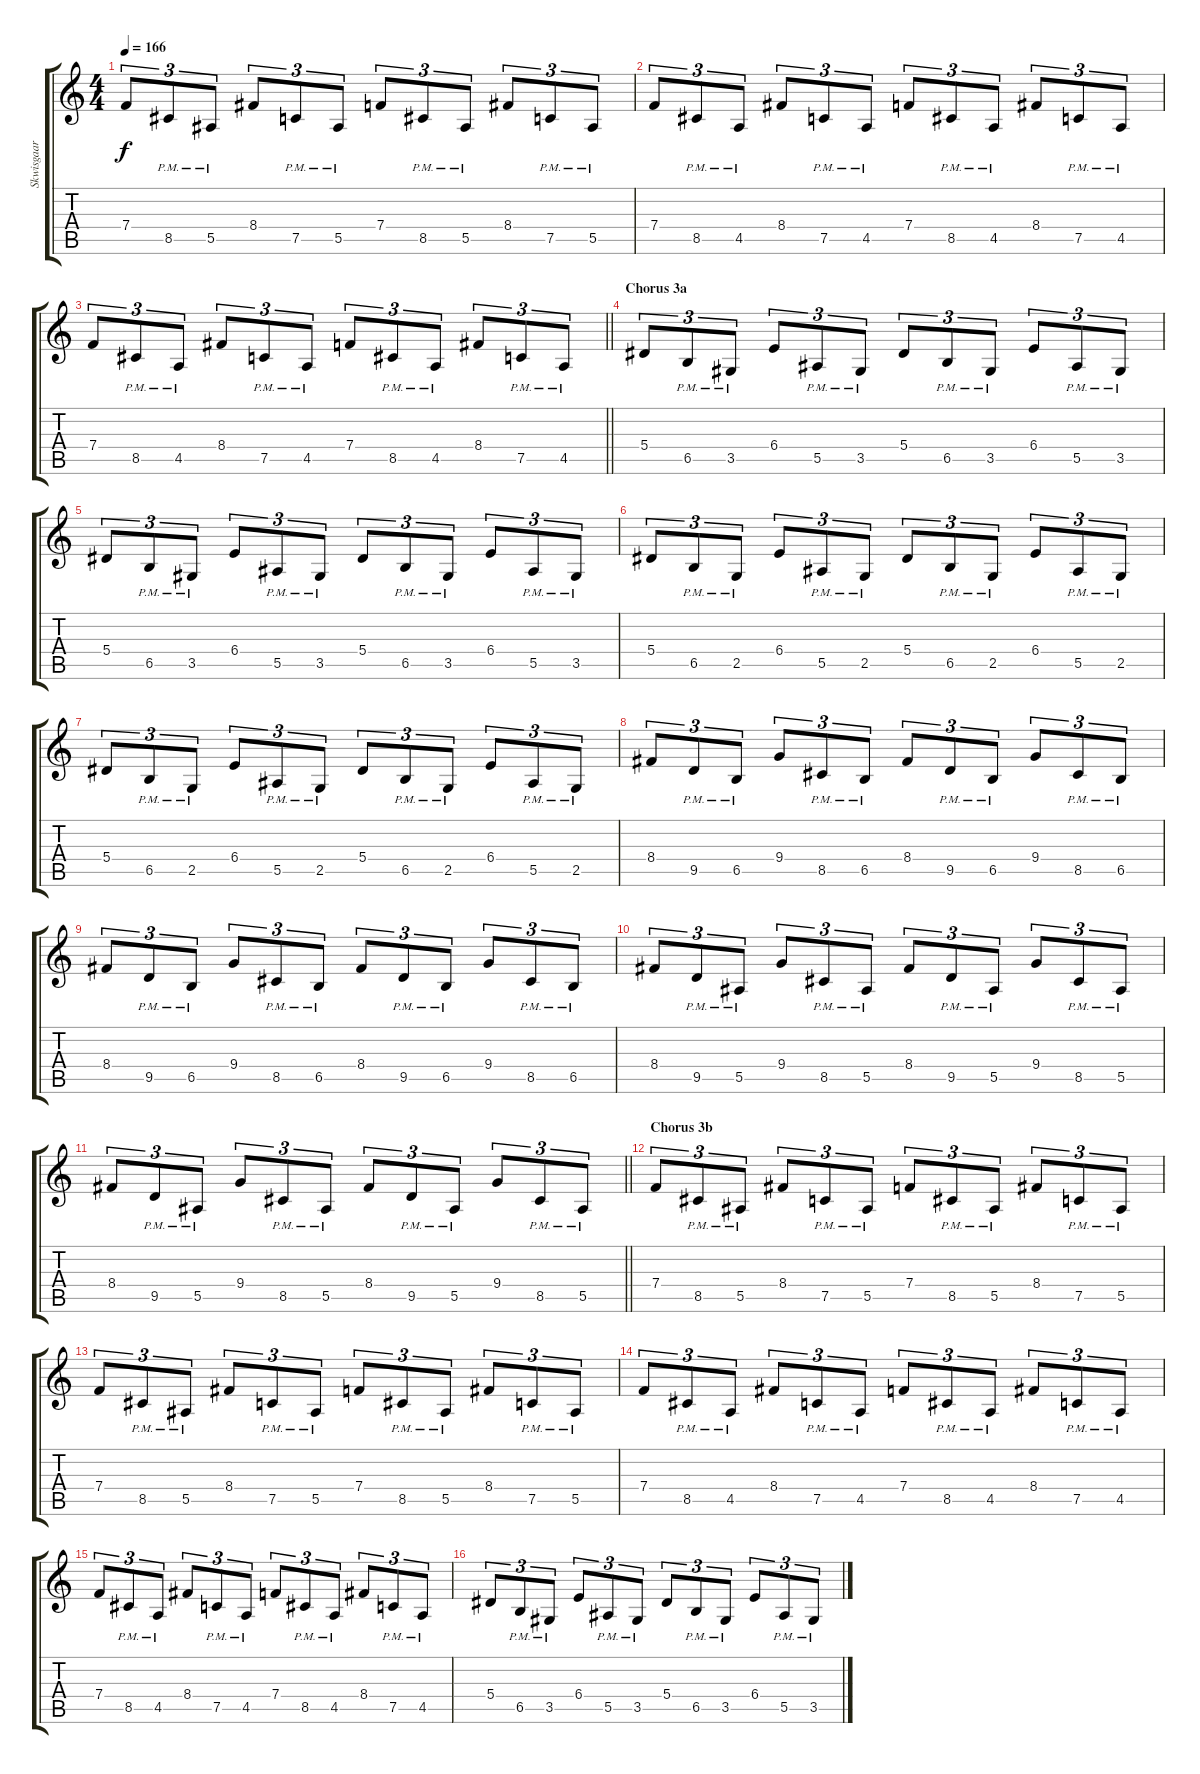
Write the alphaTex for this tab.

\track ("Skwisgaar Skwigelf" "Skwisgaar ") {instrument distortionguitar}
\staff {score tabs}
\tuning (C4 G3 Eb3 Bb2 F2 C2) {hide}
\ts (4 4)
\tempo 166
\clef g2
\ks c
7.4.8{tu (3 2) dy f} 8.5{pm}.8{tu (3 2)} 5.5{pm}.8{tu (3 2)} 8.4.8{tu (3 2)} 7.5{pm}.8{tu (3 2)} 5.5{pm}.8{tu (3 2)} 7.4.8{tu (3 2)} 8.5{pm}.8{tu (3 2)} 5.5{pm}.8{tu (3 2)} 8.4.8{tu (3 2)} 7.5{pm}.8{tu (3 2)} 5.5{pm}.8{tu (3 2)} |
7.4.8{tu (3 2)} 8.5{pm}.8{tu (3 2)} 4.5{pm}.8{tu (3 2)} 8.4.8{tu (3 2)} 7.5{pm}.8{tu (3 2)} 4.5{pm}.8{tu (3 2)} 7.4.8{tu (3 2)} 8.5{pm}.8{tu (3 2)} 4.5{pm}.8{tu (3 2)} 8.4.8{tu (3 2)} 7.5{pm}.8{tu (3 2)} 4.5{pm}.8{tu (3 2)} |
\barLineRight lightlight
7.4.8{tu (3 2)} 8.5{pm}.8{tu (3 2)} 4.5{pm}.8{tu (3 2)} 8.4.8{tu (3 2)} 7.5{pm}.8{tu (3 2)} 4.5{pm}.8{tu (3 2)} 7.4.8{tu (3 2)} 8.5{pm}.8{tu (3 2)} 4.5{pm}.8{tu (3 2)} 8.4.8{tu (3 2)} 7.5{pm}.8{tu (3 2)} 4.5{pm}.8{tu (3 2)} |
\section ("" "Chorus 3a")
5.4.8{tu (3 2)} 6.5{pm}.8{tu (3 2)} 3.5{pm}.8{tu (3 2)} 6.4.8{tu (3 2)} 5.5{pm}.8{tu (3 2)} 3.5{pm}.8{tu (3 2)} 5.4.8{tu (3 2)} 6.5{pm}.8{tu (3 2)} 3.5{pm}.8{tu (3 2)} 6.4.8{tu (3 2)} 5.5{pm}.8{tu (3 2)} 3.5{pm}.8{tu (3 2)} |
5.4.8{tu (3 2)} 6.5{pm}.8{tu (3 2)} 3.5{pm}.8{tu (3 2)} 6.4.8{tu (3 2)} 5.5{pm}.8{tu (3 2)} 3.5{pm}.8{tu (3 2)} 5.4.8{tu (3 2)} 6.5{pm}.8{tu (3 2)} 3.5{pm}.8{tu (3 2)} 6.4.8{tu (3 2)} 5.5{pm}.8{tu (3 2)} 3.5{pm}.8{tu (3 2)} |
5.4.8{tu (3 2)} 6.5{pm}.8{tu (3 2)} 2.5{pm}.8{tu (3 2)} 6.4.8{tu (3 2)} 5.5{pm}.8{tu (3 2)} 2.5{pm}.8{tu (3 2)} 5.4.8{tu (3 2)} 6.5{pm}.8{tu (3 2)} 2.5{pm}.8{tu (3 2)} 6.4.8{tu (3 2)} 5.5{pm}.8{tu (3 2)} 2.5{pm}.8{tu (3 2)} |
5.4.8{tu (3 2)} 6.5{pm}.8{tu (3 2)} 2.5{pm}.8{tu (3 2)} 6.4.8{tu (3 2)} 5.5{pm}.8{tu (3 2)} 2.5{pm}.8{tu (3 2)} 5.4.8{tu (3 2)} 6.5{pm}.8{tu (3 2)} 2.5{pm}.8{tu (3 2)} 6.4.8{tu (3 2)} 5.5{pm}.8{tu (3 2)} 2.5{pm}.8{tu (3 2)} |
8.4.8{tu (3 2)} 9.5{pm}.8{tu (3 2)} 6.5{pm}.8{tu (3 2)} 9.4.8{tu (3 2)} 8.5{pm}.8{tu (3 2)} 6.5{pm}.8{tu (3 2)} 8.4.8{tu (3 2)} 9.5{pm}.8{tu (3 2)} 6.5{pm}.8{tu (3 2)} 9.4.8{tu (3 2)} 8.5{pm}.8{tu (3 2)} 6.5{pm}.8{tu (3 2)} |
8.4.8{tu (3 2)} 9.5{pm}.8{tu (3 2)} 6.5{pm}.8{tu (3 2)} 9.4.8{tu (3 2)} 8.5{pm}.8{tu (3 2)} 6.5{pm}.8{tu (3 2)} 8.4.8{tu (3 2)} 9.5{pm}.8{tu (3 2)} 6.5{pm}.8{tu (3 2)} 9.4.8{tu (3 2)} 8.5{pm}.8{tu (3 2)} 6.5{pm}.8{tu (3 2)} |
8.4.8{tu (3 2)} 9.5{pm}.8{tu (3 2)} 5.5{pm}.8{tu (3 2)} 9.4.8{tu (3 2)} 8.5{pm}.8{tu (3 2)} 5.5{pm}.8{tu (3 2)} 8.4.8{tu (3 2)} 9.5{pm}.8{tu (3 2)} 5.5{pm}.8{tu (3 2)} 9.4.8{tu (3 2)} 8.5{pm}.8{tu (3 2)} 5.5{pm}.8{tu (3 2)} |
\barLineRight lightlight
8.4.8{tu (3 2)} 9.5{pm}.8{tu (3 2)} 5.5{pm}.8{tu (3 2)} 9.4.8{tu (3 2)} 8.5{pm}.8{tu (3 2)} 5.5{pm}.8{tu (3 2)} 8.4.8{tu (3 2)} 9.5{pm}.8{tu (3 2)} 5.5{pm}.8{tu (3 2)} 9.4.8{tu (3 2)} 8.5{pm}.8{tu (3 2)} 5.5{pm}.8{tu (3 2)} |
\section ("" "Chorus 3b")
7.4.8{tu (3 2)} 8.5{pm}.8{tu (3 2)} 5.5{pm}.8{tu (3 2)} 8.4.8{tu (3 2)} 7.5{pm}.8{tu (3 2)} 5.5{pm}.8{tu (3 2)} 7.4.8{tu (3 2)} 8.5{pm}.8{tu (3 2)} 5.5{pm}.8{tu (3 2)} 8.4.8{tu (3 2)} 7.5{pm}.8{tu (3 2)} 5.5{pm}.8{tu (3 2)} |
7.4.8{tu (3 2)} 8.5{pm}.8{tu (3 2)} 5.5{pm}.8{tu (3 2)} 8.4.8{tu (3 2)} 7.5{pm}.8{tu (3 2)} 5.5{pm}.8{tu (3 2)} 7.4.8{tu (3 2)} 8.5{pm}.8{tu (3 2)} 5.5{pm}.8{tu (3 2)} 8.4.8{tu (3 2)} 7.5{pm}.8{tu (3 2)} 5.5{pm}.8{tu (3 2)} |
7.4.8{tu (3 2)} 8.5{pm}.8{tu (3 2)} 4.5{pm}.8{tu (3 2)} 8.4.8{tu (3 2)} 7.5{pm}.8{tu (3 2)} 4.5{pm}.8{tu (3 2)} 7.4.8{tu (3 2)} 8.5{pm}.8{tu (3 2)} 4.5{pm}.8{tu (3 2)} 8.4.8{tu (3 2)} 7.5{pm}.8{tu (3 2)} 4.5{pm}.8{tu (3 2)} |
7.4.8{tu (3 2)} 8.5{pm}.8{tu (3 2)} 4.5{pm}.8{tu (3 2)} 8.4.8{tu (3 2)} 7.5{pm}.8{tu (3 2)} 4.5{pm}.8{tu (3 2)} 7.4.8{tu (3 2)} 8.5{pm}.8{tu (3 2)} 4.5{pm}.8{tu (3 2)} 8.4.8{tu (3 2)} 7.5{pm}.8{tu (3 2)} 4.5{pm}.8{tu (3 2)} |
5.4.8{tu (3 2)} 6.5{pm}.8{tu (3 2)} 3.5{pm}.8{tu (3 2)} 6.4.8{tu (3 2)} 5.5{pm}.8{tu (3 2)} 3.5{pm}.8{tu (3 2)} 5.4.8{tu (3 2)} 6.5{pm}.8{tu (3 2)} 3.5{pm}.8{tu (3 2)} 6.4.8{tu (3 2)} 5.5{pm}.8{tu (3 2)} 3.5{pm}.8{tu (3 2)}
